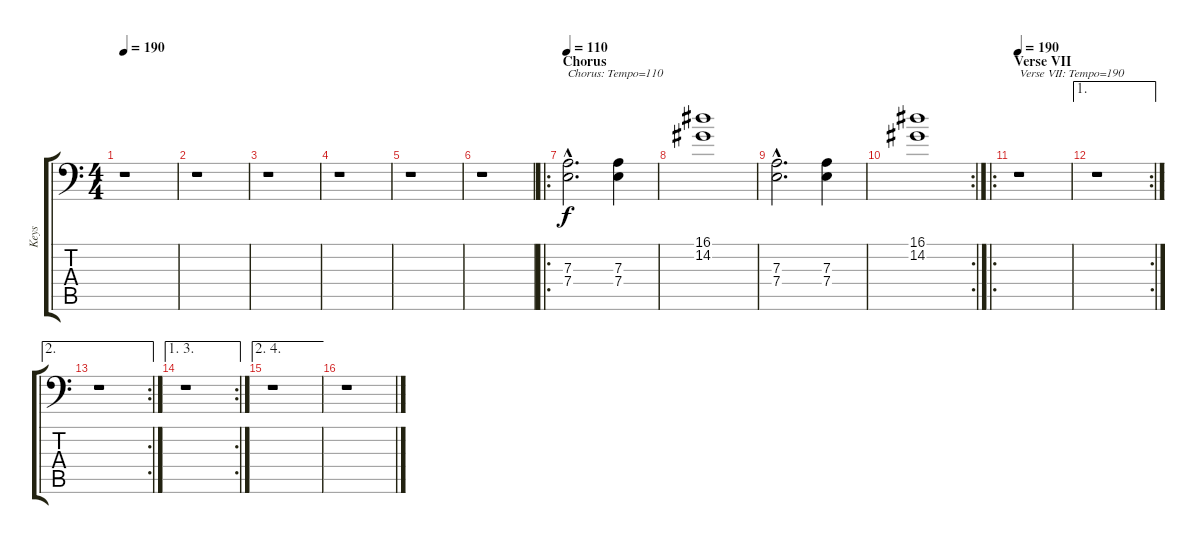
\track ("Keys" "Keys") {instrument choiraahs}
\staff {score tabs}
\tuning (B3 Gb3 D3 A2 E2 A1) {hide}
\ts (4 4)
\tempo 190
\clef f4
\ks c
r.1{dy f} |
r.1 |
r.1 |
r.1 |
r.1 |
r.1 |
\ro
\section ("" "Chorus")
\tempo 110
(7.3{hac} 7.4{hac}).2{d txt "Chorus: Tempo=110"} (7.3 7.4).4 |
(16.1 14.2).1 |
(7.3{hac} 7.4{hac}).2{d} (7.3 7.4).4 |
\rc 2
(16.1 14.2).1 |
\ro
\section ("" "Verse VII")
\tempo 190
r.1{txt "Verse VII: Tempo=190"} |
\ae 1
\rc 2
r.1 |
\ae 2
\rc 2
r.1 |
\ae (1 3)
\rc 2
r.1 |
\ae (2 4)
r.1 |
r.1
